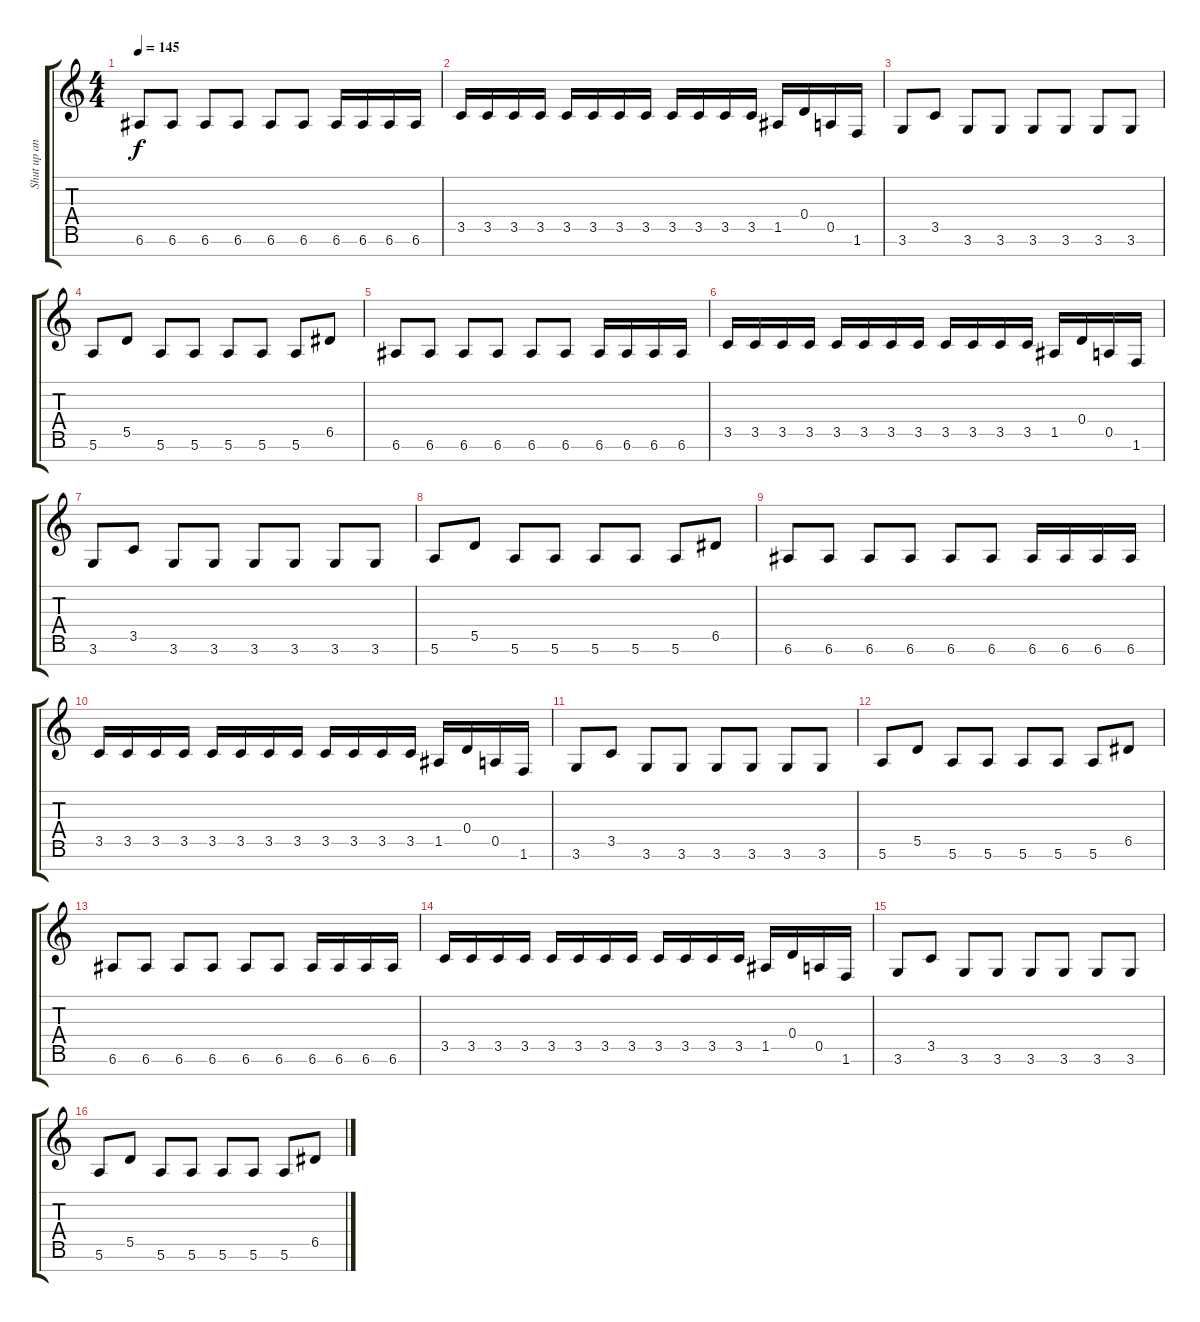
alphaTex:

\track ("Shut up and dance!" "Shut up an") {instrument electricbassfinger}
\staff {score tabs}
\tuning (E4 B3 G3 D3 A2 E2 B1) {hide}
\ts (4 4)
\tempo 145
\clef g2
\ks c
6.6.8{dy f} 6.6.8 6.6.8 6.6.8 6.6.8 6.6.8 6.6.16 6.6.16 6.6.16 6.6.16 |
3.5.16 3.5.16 3.5.16 3.5.16 3.5.16 3.5.16 3.5.16 3.5.16 3.5.16 3.5.16 3.5.16 3.5.16 1.5.16 0.4.16 0.5.16 1.6.16 |
3.6.8 3.5.8 3.6.8 3.6.8 3.6.8 3.6.8 3.6.8 3.6.8 |
5.6.8 5.5.8 5.6.8 5.6.8 5.6.8 5.6.8 5.6.8 6.5.8 |
6.6.8 6.6.8 6.6.8 6.6.8 6.6.8 6.6.8 6.6.16 6.6.16 6.6.16 6.6.16 |
3.5.16 3.5.16 3.5.16 3.5.16 3.5.16 3.5.16 3.5.16 3.5.16 3.5.16 3.5.16 3.5.16 3.5.16 1.5.16 0.4.16 0.5.16 1.6.16 |
3.6.8 3.5.8 3.6.8 3.6.8 3.6.8 3.6.8 3.6.8 3.6.8 |
5.6.8 5.5.8 5.6.8 5.6.8 5.6.8 5.6.8 5.6.8 6.5.8 |
6.6.8 6.6.8 6.6.8 6.6.8 6.6.8 6.6.8 6.6.16 6.6.16 6.6.16 6.6.16 |
3.5.16 3.5.16 3.5.16 3.5.16 3.5.16 3.5.16 3.5.16 3.5.16 3.5.16 3.5.16 3.5.16 3.5.16 1.5.16 0.4.16 0.5.16 1.6.16 |
3.6.8 3.5.8 3.6.8 3.6.8 3.6.8 3.6.8 3.6.8 3.6.8 |
5.6.8 5.5.8 5.6.8 5.6.8 5.6.8 5.6.8 5.6.8 6.5.8 |
6.6.8 6.6.8 6.6.8 6.6.8 6.6.8 6.6.8 6.6.16 6.6.16 6.6.16 6.6.16 |
3.5.16 3.5.16 3.5.16 3.5.16 3.5.16 3.5.16 3.5.16 3.5.16 3.5.16 3.5.16 3.5.16 3.5.16 1.5.16 0.4.16 0.5.16 1.6.16 |
3.6.8 3.5.8 3.6.8 3.6.8 3.6.8 3.6.8 3.6.8 3.6.8 |
5.6.8 5.5.8 5.6.8 5.6.8 5.6.8 5.6.8 5.6.8 6.5.8
